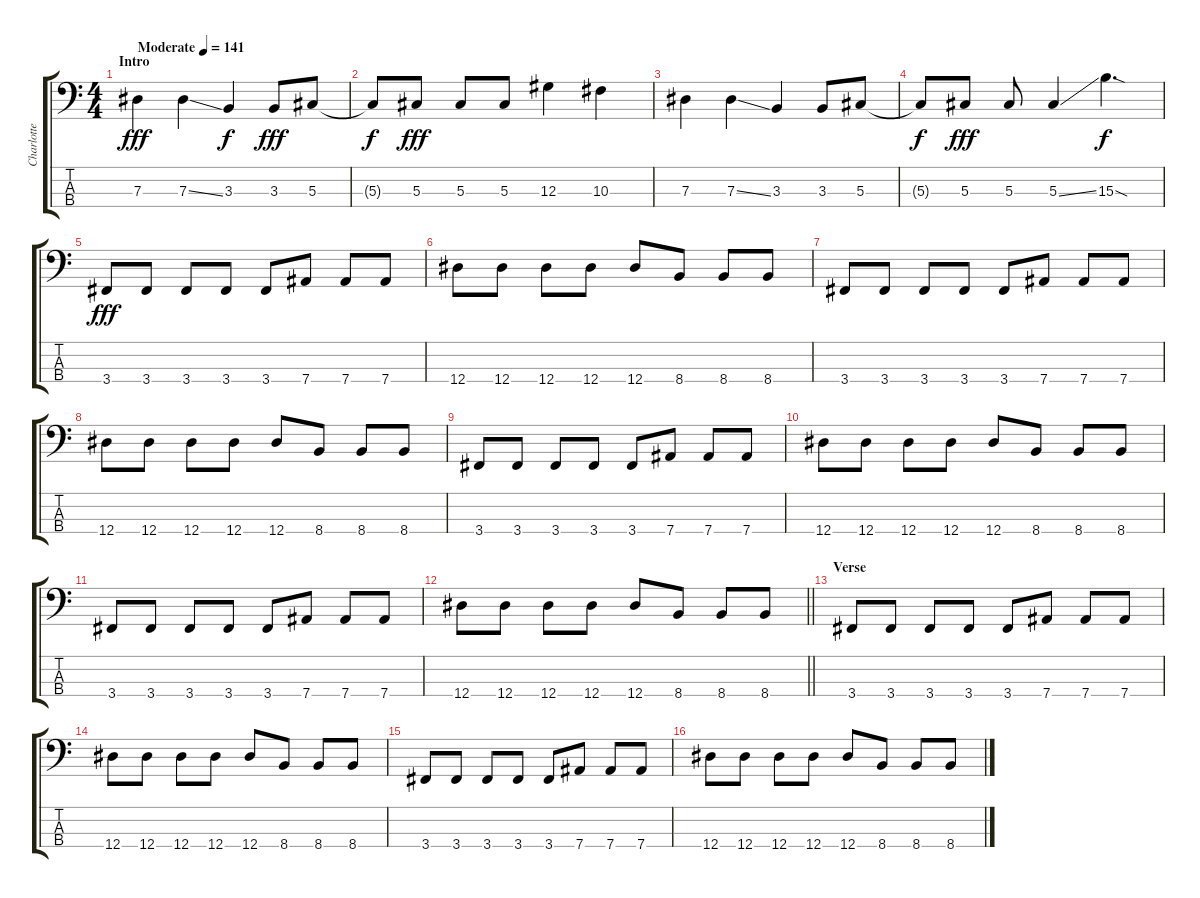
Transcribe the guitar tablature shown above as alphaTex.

\track ("Charlotte Cooper" "Charlotte ") {instrument electricbassfinger}
\staff {score tabs}
\tuning (Gb2 Db2 Ab1 Eb1) {hide}
\ts (4 4)
\section ("" "Intro")
\tempo (141 "Moderate")
\clef f4
\ks c
7.3.4{dy fff instrument electricbassfinger} 7.3{ss}.4 3.3.4{dy f} 3.3.8{dy fff} 5.3.8 |
5.3{t}.8{dy f} 5.3.8{dy fff} 5.3.8 5.3.8 12.3.4 10.3.4 |
7.3.4 7.3{ss}.4 3.3.4 3.3.8 5.3.8 |
5.3{t}.8{dy f} 5.3.8{dy fff} 5.3.8 5.3{ss}.4 15.3{sod}.4{d dy f} |
3.4.8{dy fff} 3.4.8 3.4.8 3.4.8 3.4.8 7.4.8 7.4.8 7.4.8 |
12.4.8 12.4.8 12.4.8 12.4.8 12.4.8 8.4.8 8.4.8 8.4.8 |
3.4.8 3.4.8 3.4.8 3.4.8 3.4.8 7.4.8 7.4.8 7.4.8 |
12.4.8 12.4.8 12.4.8 12.4.8 12.4.8 8.4.8 8.4.8 8.4.8 |
3.4.8 3.4.8 3.4.8 3.4.8 3.4.8 7.4.8 7.4.8 7.4.8 |
12.4.8 12.4.8 12.4.8 12.4.8 12.4.8 8.4.8 8.4.8 8.4.8 |
3.4.8 3.4.8 3.4.8 3.4.8 3.4.8 7.4.8 7.4.8 7.4.8 |
\barLineRight lightlight
12.4.8 12.4.8 12.4.8 12.4.8 12.4.8 8.4.8 8.4.8 8.4.8 |
\section ("" "Verse")
3.4.8 3.4.8 3.4.8 3.4.8 3.4.8 7.4.8 7.4.8 7.4.8 |
12.4.8 12.4.8 12.4.8 12.4.8 12.4.8 8.4.8 8.4.8 8.4.8 |
3.4.8 3.4.8 3.4.8 3.4.8 3.4.8 7.4.8 7.4.8 7.4.8 |
12.4.8 12.4.8 12.4.8 12.4.8 12.4.8 8.4.8 8.4.8 8.4.8
